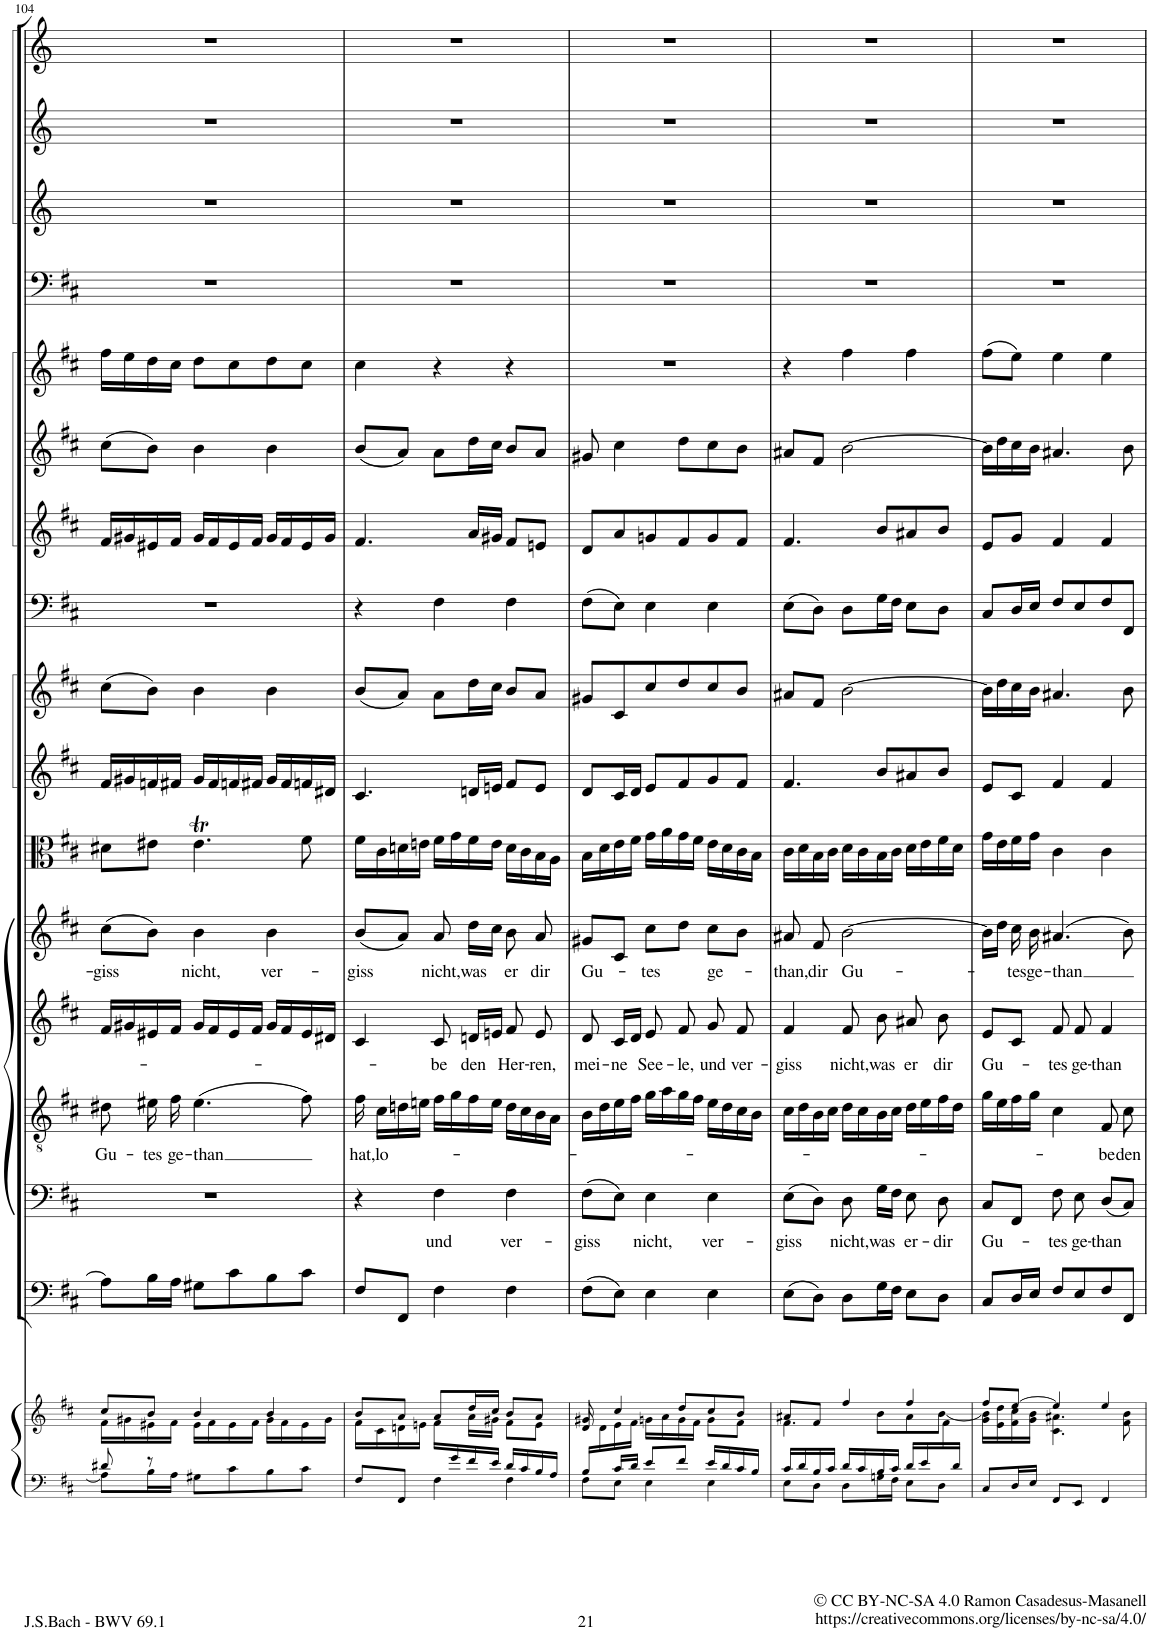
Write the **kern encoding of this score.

**kern	**kern	**kern	**kern	**text	**kern	**text	**kern	**text	**kern	**text	**kern	**kern	**kern	**kern	**kern	**kern	**kern	**kern	**kern	**kern	**kern
*part17	*part17	*part16	*part15	*part15	*part14	*part14	*part13	*part13	*part12	*part12	*part11	*part10	*part9	*part8	*part7	*part6	*part5	*part4	*part3	*part2	*part1
*staff18	*staff17	*staff16	*staff15	*staff15	*staff14	*staff14	*staff13	*staff13	*staff12	*staff12	*staff11	*staff10	*staff9	*staff8	*staff7	*staff6	*staff5	*staff4	*staff3	*staff2	*staff1
*I"Piano reduction	*	*I"Continuo	*I"Basso	*	*I"Tenore	*	*I"Alto	*	*I"Soprano	*	*I"Viola	*I"Violino II	*I"Violino I	*I"Fagotto	*I"Oboe III	*I"Oboe II	*I"Oboe I	*I"Timpani	*I"Tromba III (D)	*I"Tromba II (D)	*I"Tromba I (D)
*I'Pno	*	*	*	*	*	*	*	*	*	*	*	*	*	*	*I'Ob	*I'Ob	*I'Ob	*I'Timp	*	*	*
!!LO:PB:g=z
*clefF4	*clefG2	*clefF4	*clefF4	*	*clefGv2	*	*clefG2	*	*clefG2	*	*clefC3	*clefG2	*clefG2	*clefF4	*clefG2	*clefG2	*clefG2	*clefF4	*clefG2	*clefG2	*clefG2
*	*	*	*	*	*	*	*	*	*	*	*	*	*	*	*	*	*	*	*Trd-1c-2	*Trd-1c-2	*Trd-1c-2
*k[f#c#]	*k[f#c#]	*k[f#c#]	*k[f#c#]	*	*k[f#c#]	*	*k[f#c#]	*	*k[f#c#]	*	*k[f#c#]	*k[f#c#]	*k[f#c#]	*k[f#c#]	*k[f#c#]	*k[f#c#]	*k[f#c#]	*k[f#c#]	*k[]	*k[]	*k[]
*M3/4	*M3/4	*M3/4	*M3/4	*	*M3/4	*	*M3/4	*	*M3/4	*	*M3/4	*M3/4	*M3/4	*M3/4	*M3/4	*M3/4	*M3/4	*M3/4	*M3/4	*M3/4	*M3/4
=104	=104	=104	=104	=104	=104	=104	=104	=104	=104	=104	=104	=104	=104	=104	=104	=104	=104	=104	=104	=104	=104
*^	*^	*	*	*	*	*	*	*	*	*	*	*	*	*	*	*	*	*	*	*	*
!	!	!	!	!	!	!	!	!LO:LY:b	!	!	!	!LO:LY:b	!	!	!	!	!	!	!	!	!	!	!
8d#X/	8A\L]	8cc#/L	16f#\LL	8A\L]	2.r	.	8d#X\	Gu-	16f#/LL	.	(8cc#\L	giss	8d#X\L	16f#/LL	(8cc#\L	2.r	16f#/LL	(8cc#\L	16ff#\LL	2.r	2.r	2.r	2.r
.	.	.	16g#X\	.	.	.	.	.	16g#X/	.	.	.	.	16g#X/	.	.	16g#X/	.	16ee\	.	.	.	.
!	!	!	!	!	!	!	!	!LO:LY:b	!	!	!	!	!	!	!	!	!	!	!	!	!	!	!
8r	16B\L	8b/J	16e#X\	16B\L	.	.	16e#X\	tes	16e#X/	.	8b\J)	.	8e#X\J	16fn/	8b\J)	.	16e#X/	8b\J)	16dd\	.	.	.	.
!	!	!	!	!	!	!	!	!LO:LY:b	!	!	!	!	!	!	!	!	!	!	!	!	!	!	!
.	16A\JJ	.	16f#\JJ	16A\JJ	.	.	16f#\	ge-	16f#/JJ	.	.	.	.	16f#X/JJ	.	.	16f#/JJ	.	16cc#\JJ	.	.	.	.
!	!	!	!	!	!	!	!	!LO:LY:b	!	!	!	!LO:LY:b	!	!	!	!	!	!	!	!	!	!	!
2ryy	8G#X\L	4b/	16e#\LL	8G#X\L	.	.	(4.e#\	than	16g#/LL	.	4b\	nicht,	4.e#t\	16g#/LL	4b\	.	16g#/LL	4b\	8dd\L	.	.	.	.
.	.	.	16f#\	.	.	.	.	.	16f#/	.	.	.	.	16f#/	.	.	16f#/	.	.	.	.	.	.
.	8c#\	.	16e#\	8c#\	.	.	.	.	16e#/	.	.	.	.	16fn/	.	.	16e#/	.	8cc#\	.	.	.	.
.	.	.	16f#\JJ	.	.	.	.	.	16f#/JJ	.	.	.	.	16f#X/JJ	.	.	16f#/JJ	.	.	.	.	.	.
!	!	!	!	!	!	!	!	!	!	!	!	!LO:LY:b	!	!	!	!	!	!	!	!	!	!	!
.	8B\	4b/	16g#\LL	8B\	.	.	.	.	16g#/LL	.	4b\	ver-	.	16g#/LL	4b\	.	16g#/LL	4b\	8dd\	.	.	.	.
.	.	.	16f#\	.	.	.	.	.	16f#/	.	.	.	.	16f#/	.	.	16f#/	.	.	.	.	.	.
.	8c#\J	.	16e#\	8c#\J	.	.	8f#\)	.	16e#/	.	.	.	8f#\	16fn/	.	.	16e#/	.	8cc#\J	.	.	.	.
.	.	.	16g#\JJ	.	.	.	.	.	16d#X/JJ	.	.	.	.	16d#X/JJ	.	.	16g#/JJ	.	.	.	.	.	.
=105	=105	=105	=105	=105	=105	=105	=105	=105	=105	=105	=105	=105	=105	=105	=105	=105	=105	=105	=105	=105	=105	=105	=105
*	*	*	*^	*	*	*	*	*	*	*	*	*	*	*	*	*	*	*	*	*	*	*	*
!	!	!	!	!	!	!	!	!	!LO:LY:b	!	!	!	!LO:LY:b	!	!	!	!	!	!	!	!	!	!	!
4ryy	8F#/L	8b/L	16f#\LL	4ryy	8F#/L	4r	.	16f#\	hat,	4c#/	.	(8b/L	giss	16f#\LL	4.c#/	(8b/L	4r	4.f#/	(8b/L	4cc#\	2.r	2.r	2.r	2.r
!	!	!	!	!	!	!	!	!	!LO:LY:b	!	!	!	!	!	!	!	!	!	!	!	!	!	!	!
.	.	.	16c#\	.	.	.	.	16c#\LL	lo	.	.	.	.	16c#\	.	.	.	.	.	.	.	.	.	.
.	8FF#/J	8a/J	16dn\	.	8FF#/J	.	.	16dn\	.	.	.	8a/J)	.	16dn\	.	8a/J)	.	.	8a/J)	.	.	.	.	.
.	.	.	16en\JJ	.	.	.	.	16en\JJ	.	.	.	.	.	16en\JJ	.	.	.	.	.	.	.	.	.	.
!	!	!	!	!	!	!	!LO:LY:b	!	!	!	!LO:LY:b	!	!LO:LY:b	!	!	!	!	!	!	!	!	!	!	!
16ryy	4F#\	8a/L	8ryy	16f#\LL	4F#\	4F#\	und	16f#\LL	.	8c#/	be	8a/	nicht,	16f#\LL	.	8a\L	4F#\	.	8a\L	4r	.	.	.	.
16g/	.	.	.	4..ryy	.	.	.	16g\	.	.	.	.	.	16g\	.	.	.	.	.	.	.	.	.	.
!	!	!	!	!	!	!	!	!	!	!	!LO:LY:b	!	!LO:LY:b	!	!	!	!	!	!	!	!	!	!	!
16f#/	.	16dd/L	16a\LL	.	.	.	.	16f#\	.	16dn/LL	den	16dd\LL	was	16f#\	16dn/LL	16dd\L	.	16a/LL	16dd\L	.	.	.	.	.
16e/JJ	.	16cc#/JJ	16g#X\JJ	.	.	.	.	16e\JJ	.	16en/JJ	.	16cc#\JJ	.	16e\JJ	16en/JJ	16cc#\JJ	.	16g#X/JJ	16cc#\JJ	.	.	.	.	.
!	!	!	!	!	!	!	!LO:LY:b	!	!	!	!LO:LY:b	!	!LO:LY:b	!	!	!	!	!	!	!	!	!	!	!
16d/LL	4F#\	8b/L	8f#\L	.	4F#\	4F#\	ver-	16d\LL	.	8f#/	Her-	8b\	er	16d\LL	8f#/L	8b/L	4F#\	8f#/L	8b/L	4r	.	.	.	.
16c#/	.	.	.	.	.	.	.	16c#\	.	.	.	.	.	16c#\	.	.	.	.	.	.	.	.	.	.
!	!	!	!	!	!	!	!	!	!	!	!LO:LY:b	!	!LO:LY:b	!	!	!	!	!	!	!	!	!	!	!
16B/	.	8a/J	8e\J	.	.	.	.	16B\	.	8e/	ren,	8a/	dir	16B\	8e/J	8a/J	.	8en/J	8a/J	.	.	.	.	.
16A/JJ	.	.	.	.	.	.	.	16A\JJ	.	.	.	.	.	16A\JJ	.	.	.	.	.	.	.	.	.	.
=106	=106	=106	=106	=106	=106	=106	=106	=106	=106	=106	=106	=106	=106	=106	=106	=106	=106	=106	=106	=106	=106	=106	=106	=106
*	*^	*	*	*	*	*	*	*	*	*	*	*	*	*	*	*	*	*	*	*	*	*	*	*
!	!	!	!	!	!	!	!	!LO:LY:b	!	!	!	!LO:LY:b	!	!LO:LY:b	!	!	!	!	!	!	!	!	!	!	!
16B/LL	8ryy	8F#\L	8g#X/	16ryy	8d/	(8F#\L	(8F#\L	giss	16B\LL	.	8d/	mei-	8g#X/L	Gu-	16B\LL	8d/L	8g#X/L	(8F#\L	8d/L	8g#X/	2.r	2.r	2.r	2.r	2.r
2ryy	.	.	.	16d\	.	.	.	.	16d\	.	.	.	.	.	16d\	.	.	.	.	.	.	.	.	.	.
!	!	!	!	!	!	!	!	!	!	!	!	!LO:LY:b	!	!	!	!	!	!	!	!	!	!	!	!	!
.	16c#/LL	8E\J	4cc#/	16e\	2ryy	8E\J)	8E\J)	.	16e\	.	16c#/LL	ne	8c#/J	.	16e\	16c#/L	8c#/	8E\J)	8a/	4cc#\	.	.	.	.	.
.	16d/JJ	.	.	16f#\JJ	.	.	.	.	16f#\JJ	.	16d/JJ	.	.	.	16f#\JJ	16d/JJ	.	.	.	.	.	.	.	.	.
!	!	!	!	!	!	!	!	!LO:LY:b	!	!	!	!LO:LY:b	!	!LO:LY:b	!	!	!	!	!	!	!	!	!	!	!
.	8e/L	4E\	.	16gn\LL	.	4E\	4E\	nicht,	16g\LL	.	8e/	See-	8cc#\L	-tes	16g\LL	8e/L	8cc#/	4E\	8gn/	.	.	.	.	.	.
.	.	.	.	16a\	.	.	.	.	16a\	.	.	.	.	.	16a\	.	.	.	.	.	.	.	.	.	.
!	!	!	!	!	!	!	!	!	!	!	!	!LO:LY:b	!	!	!	!	!	!	!	!	!	!	!	!	!
.	8f#/J	.	8dd/L	16g\	.	.	.	.	16g\	.	8f#/	-le,	8dd\J	.	16g\	8f#/	8dd/	.	8f#/	8dd\L	.	.	.	.	.
.	.	.	.	16f#\JJ	.	.	.	.	16f#\JJ	.	.	.	.	.	16f#\JJ	.	.	.	.	.	.	.	.	.	.
!	!	!	!	!	!	!	!	!LO:LY:b	!	!	!	!LO:LY:b	!	!LO:LY:b	!	!	!	!	!	!	!	!	!	!	!
.	16e/LL	4E\	8cc#/	8g\L	.	4E\	4E\	ver-	16e\LL	.	8g/	und	8cc#\L	ge-	16e\LL	8g/	8cc#/	4E\	8g/	8cc#\	.	.	.	.	.
8.ryy	16d/	.	.	.	.	.	.	.	16d\	.	.	.	.	.	16d\	.	.	.	.	.	.	.	.	.	.
!	!	!	!	!	!	!	!	!	!	!	!	!LO:LY:b	!	!	!	!	!	!	!	!	!	!	!	!	!
.	16c#/	.	8b/J	8f#\J	8ryy	.	.	.	16c#\	.	8f#/	ver-	8b\J	.	16c#\	8f#/J	8b/J	.	8f#/J	8b\J	.	.	.	.	.
.	16B/JJ	.	.	.	.	.	.	.	16B\JJ	.	.	.	.	.	16B\JJ	.	.	.	.	.	.	.	.	.	.
*	*v	*v	*	*	*	*	*	*	*	*	*	*	*	*	*	*	*	*	*	*	*	*	*	*	*
=107	=107	=107	=107	=107	=107	=107	=107	=107	=107	=107	=107	=107	=107	=107	=107	=107	=107	=107	=107	=107	=107	=107	=107	=107
!	!	!	!	!	!	!	!LO:LY:b	!	!	!	!LO:LY:b	!	!LO:LY:b	!	!	!	!	!	!	!	!	!	!	!
16c#/LL	8E\L	8a#X/L	4.f#\	8ryy	(8E\L	(8E\L	giss	16c#\LL	.	4f#/	giss	8a#X/	than,	16c#\LL	4.f#/	8a#X/L	(8E\L	4.f#/	8a#X/L	4r	2.r	2.r	2.r	2.r
16d/	.	.	.	.	.	.	.	16d\	.	.	.	.	.	16d\	.	.	.	.	.	.	.	.	.	.
*	*	*	*v	*v	*	*	*	*	*	*	*	*	*	*	*	*	*	*	*	*	*	*	*	*
!	!	!	!	!	!	!	!	!	!	!	!	!LO:LY:b	!	!	!	!	!	!	!	!	!	!	!
16B/	8D\J	8f#/J	.	8D\J)	8D\J)	.	16B\	.	.	.	8f#/	dir	16B\	.	8f#/J	8D\J)	.	8f#/J	.	.	.	.	.
16c#/JJ	.	.	.	.	.	.	16c#\JJ	.	.	.	.	.	16c#\JJ	.	.	.	.	.	.	.	.	.	.
!	!	!	!	!	!	!LO:LY:b	!	!	!	!LO:LY:b	!	!LO:LY:b	!	!	!	!	!	!	!	!	!	!	!
16d/LL	8D\L	4ff#/	.	8D\L	8D\	nicht,	16d\LL	.	8f#/	nicht,	[2b\	Gu-	16d\LL	.	[2b\	8D\L	.	[2b\	4ff#\	.	.	.	.
16c#/	.	.	.	.	.	.	16c#\	.	.	.	.	.	16c#\	.	.	.	.	.	.	.	.	.	.
!	!	!	!	!	!	!LO:LY:b	!	!	!	!LO:LY:b	!	!	!	!	!	!	!	!	!	!	!	!	!
16B/	16Gn\L	.	8b\L	16G\L	16G\LL	was	16B\	.	8b\	was	.	.	16B\	8b/L	.	16G\L	8b/L	.	.	.	.	.	.
16c#/JJ	16F#\JJ	.	.	16F#\JJ	16F#\JJ	.	16c#\JJ	.	.	.	.	.	16c#\JJ	.	.	16F#\JJ	.	.	.	.	.	.	.
!	!	!	!	!	!	!LO:LY:b	!	!	!	!LO:LY:b	!	!	!	!	!	!	!	!	!	!	!	!	!
16d/LL	8E\L	4ff#/	8a#\	8E\L	8E\	er-	16d\LL	.	8a#X/	er	.	.	16d\LL	8a#X/	.	8E\L	8a#X/	.	4ff#\	.	.	.	.
16e/	.	.	.	.	.	.	16e\	.	.	.	.	.	16e\	.	.	.	.	.	.	.	.	.	.
*	*	*	*^	*	*	*	*	*	*	*	*	*	*	*	*	*	*	*	*	*	*	*	*
!	!	!	!	!	!	!	!LO:LY:b	!	!	!	!LO:LY:b	!	!	!	!	!	!	!	!	!	!	!	!	!
16ryy	8D\J	.	[8b\J	16f#\	8D\J	8D\	dir	16f#\	.	8b\	dir	.	.	16f#\	8b/J	.	8D\J	8b/J	.	.	.	.	.	.
16d/JJ	.	.	.	16ryy	.	.	.	16d\JJ	.	.	.	.	.	16d\JJ	.	.	.	.	.	.	.	.	.	.
*v	*v	*	*	*	*	*	*	*	*	*	*	*	*	*	*	*	*	*	*	*	*	*	*	*
=108	=108	=108	=108	=108	=108	=108	=108	=108	=108	=108	=108	=108	=108	=108	=108	=108	=108	=108	=108	=108	=108	=108	=108
!	!	!	!	!	!	!LO:LY:b	!	!	!	!LO:LY:b	!	!	!	!	!	!	!	!	!	!	!	!	!
*	*	*v	*v	*	*	*	*	*	*	*	*	*	*	*	*	*	*	*	*	*	*	*	*
8C#/L	8ff#/L	16g\ 16b\]LL	8C#/L	8C#/L	Gu-	16g\LL	.	8e/L	Gu-	16b\LL]	.	16g\LL	8e/L	16b\LL]	8C#/L	8e/L	16b\LL]	(8ff#\L	2.r	2.r	2.r	2.r
.	.	16e\ 16dd\	.	.	.	16e\	.	.	.	16dd\JJ	.	16e\	.	16dd\	.	.	16dd\	.	.	.	.	.
!	!	!	!	!	!	!	!	!	!	!	!LO:LY:b	!	!	!	!	!	!	!	!	!	!	!
16D/L	[8ee/J	16f#\ 16cc#\	16D/L	8FF#/J	.	16f#\	.	8c#/J	.	16cc#\	-tes	16f#\	8c#/J	16cc#\	16D/L	8g/J	16cc#\	8ee\J)	.	.	.	.
!	!	!	!	!	!	!	!	!	!	!	!LO:LY:b	!	!	!	!	!	!	!	!	!	!	!
16E/JJ	.	16g\ 16b\JJ	16E/JJ	.	.	16g\JJ	.	.	.	16b\	ge-	16g\JJ	.	16b\JJ	16E/JJ	.	16b\JJ	.	.	.	.	.
!	!	!	!	!	!LO:LY:b	!	!	!	!LO:LY:b	!	!LO:LY:b	!	!	!	!	!	!	!	!	!	!	!
8FF#/L	4ee/]	4.c#\ 4.a#X\	8F#/L	8F#\	tes	4c#\	.	8f#/	-tes	(4.a#X/	than	4c#\	4f#/	4.a#X/	8F#/L	4f#/	4.a#X/	4ee\	.	.	.	.
!	!	!	!	!	!LO:LY:b	!	!	!	!LO:LY:b	!	!	!	!	!	!	!	!	!	!	!	!	!
8EE/J	.	.	8E/	8E\	ge-	.	.	8f#/	ge-	.	.	.	.	.	8E/	.	.	.	.	.	.	.
!	!	!	!	!	!LO:LY:b	!	!LO:LY:b	!	!LO:LY:b	!	!	!	!	!	!	!	!	!	!	!	!	!
4FF#/	4ee/	.	8F#/	(8D/L	than	8F#/	be	4f#/	than	.	.	4c#\	4f#/	.	8F#/	4f#/	.	4ee\	.	.	.	.
!	!	!	!	!	!	!	!LO:LY:b	!	!	!	!	!	!	!	!	!	!	!	!	!	!	!
.	.	8f#\ 8b\	8FF#/J	8C#/J)	.	8c#\	den	.	.	8b\)	.	.	.	8b\	8FF#/J	.	8b\	.	.	.	.	.
*	*v	*v	*	*	*	*	*	*	*	*	*	*	*	*	*	*	*	*	*	*	*	*
=	=	=	=	=	=	=	=	=	=	=	=	=	=	=	=	=	=	=	=	=	=
*-	*-	*-	*-	*-	*-	*-	*-	*-	*-	*-	*-	*-	*-	*-	*-	*-	*-	*-	*-	*-	*-
